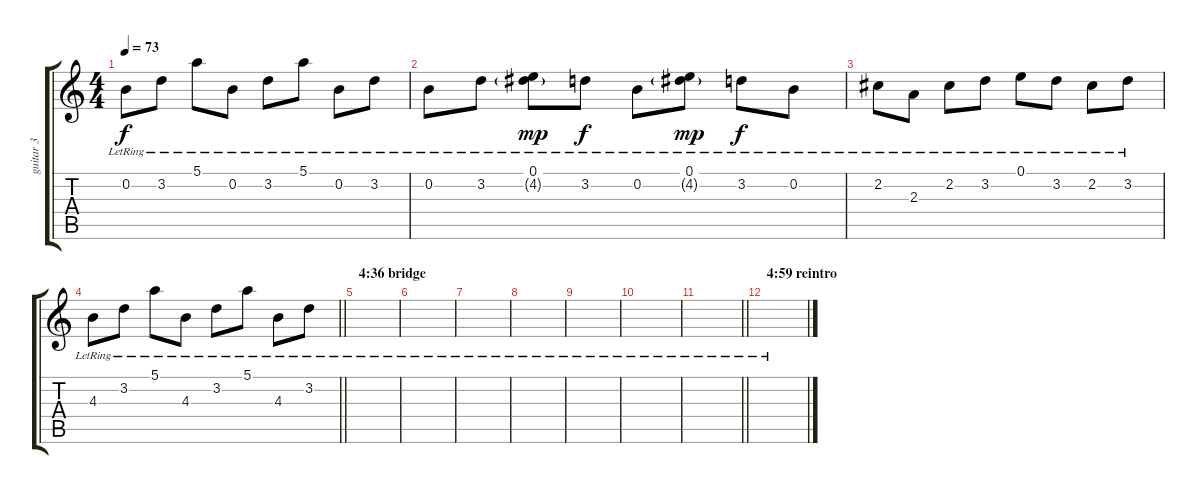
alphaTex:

\track ("guitar 3" "guitar 3") {instrument acousticguitarsteel}
\staff {score tabs}
\tuning (E4 B3 G3 D3 A2 E2) {hide}
\ts (4 4)
\tempo 73
\clef g2
\ks c
0.2{lr}.8{dy f} 3.2{lr}.8 5.1{lr}.8 0.2{lr}.8 3.2{lr}.8 5.1{lr}.8 0.2{lr}.8 3.2{lr}.8 |
0.2{lr}.8 3.2{lr}.8 (0.1{lr} 4.2{g lr}).8{dy mp} 3.2{lr}.8{dy f} 0.2{lr}.8 (0.1{lr} 4.2{g lr}).8{dy mp} 3.2{lr}.8{dy f} 0.2{lr}.8 |
2.2{lr}.8 2.3{lr}.8 2.2{lr}.8 3.2{lr}.8 0.1{lr}.8 3.2{lr}.8 2.2{lr}.8 3.2{lr}.8 |
\barLineRight lightlight
4.3{lr}.8 3.2{lr}.8 5.1{lr}.8 4.3{lr}.8 3.2{lr}.8 5.1{lr}.8 4.3{lr}.8 3.2{lr}.8 |
\section ("" "4:36 bridge")
|
|
|
|
|
|
\barLineRight lightlight
|
\section ("" "4:59 reintro")
